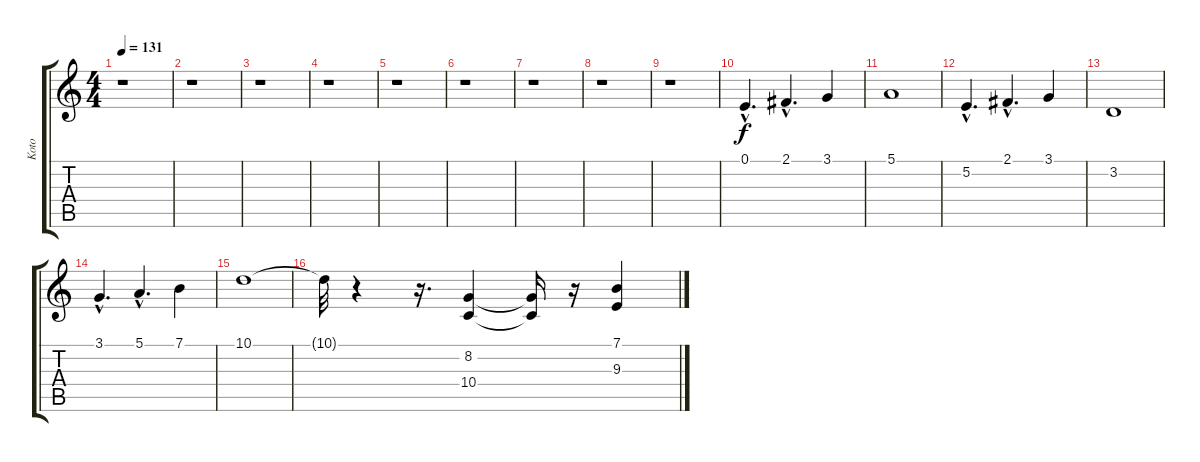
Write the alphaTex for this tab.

\track ("Koto" "Koto") {instrument marimba}
\staff {score tabs}
\tuning (E4 B3 G3 D3 A2 E2) {hide}
\ts (4 4)
\tempo 131
\clef g2
\ks c
r.1{dy f} |
r.1 |
r.1 |
r.1 |
r.1 |
r.1 |
r.1 |
r.1 |
r.1 |
0.1{hac}.4{d} 2.1{hac}.4{d} 3.1.4 |
5.1.1 |
5.2{hac}.4{d} 2.1{hac}.4{d} 3.1.4 |
3.2.1 |
3.1{hac}.4{d} 5.1{hac}.4{d} 7.1.4 |
10.1.1 |
10.1{t}.32 r.4 r.16{d} (8.2 10.4).4 (8.2{t} 10.4{t}).16 r.16 (7.1 9.3).4
